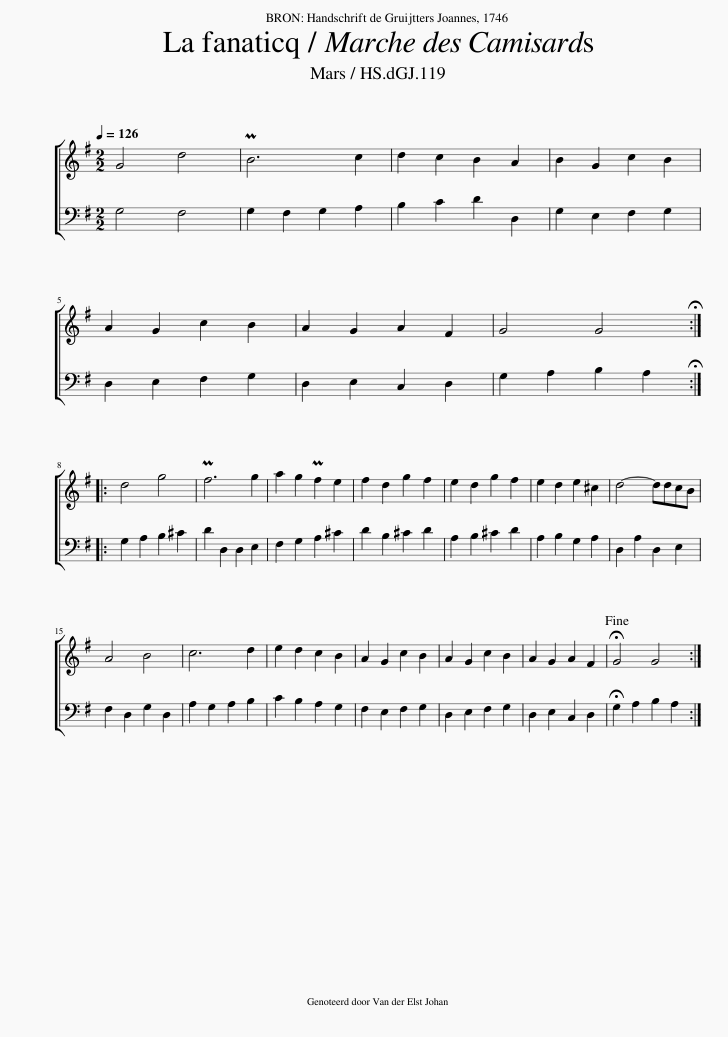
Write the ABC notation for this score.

X:1
%%score [ 1 2 ]
L:1/8
Q:1/4=126
M:2/2
I:linebreak $
K:G
V:1 treble
V:2 bass
V:1
 G4 d4 | PB6 c2 | d2 c2 B2 A2 | B2 G2 c2 B2 |$ A2 G2 c2 B2 | %5
 A2 G2 A2 F2 | G4 G4 ::$ d4 g4 | Pf6 g2 | a2 g2 Pf2 e2 | %10
 f2 d2 g2 f2 | e2 d2 g2 f2 | e2 d2 e2 ^c2 | d4- ddcB |$ A4 B4 | %15
 c6 d2 | e2 d2 c2 B2 | A2 G2 c2 B2 | A2 G2 c2 B2 | A2 G2 A2 F2 | %20
 !fermata!G4 G4!fine! :| %21
V:2
 G,4 F,4 | G,2 F,2 G,2 A,2 | B,2 C2 D2 D,2 | G,2 E,2 F,2 G,2 |$ D,2 E,2 F,2 G,2 | %5
 D,2 E,2 C,2 D,2 | G,2 A,2 B,2 A,2 ::$ G,2 A,2 B,2 ^C2 | D2 D,2 D,2 E,2 | F,2 G,2 A,2 ^C2 | %10
 D2 B,2 ^C2 D2 | A,2 B,2 ^C2 D2 | A,2 B,2 G,2 A,2 | D,2 A,2 D,2 E,2 |$ F,2 D,2 G,2 D,2 | %15
 A,2 G,2 A,2 B,2 | C2 B,2 A,2 G,2 | F,2 E,2 F,2 G,2 | D,2 E,2 F,2 G,2 | D,2 E,2 C,2 D,2 | %20
 !fermata!G,2 A,2 B,2 A,2 :| %21
